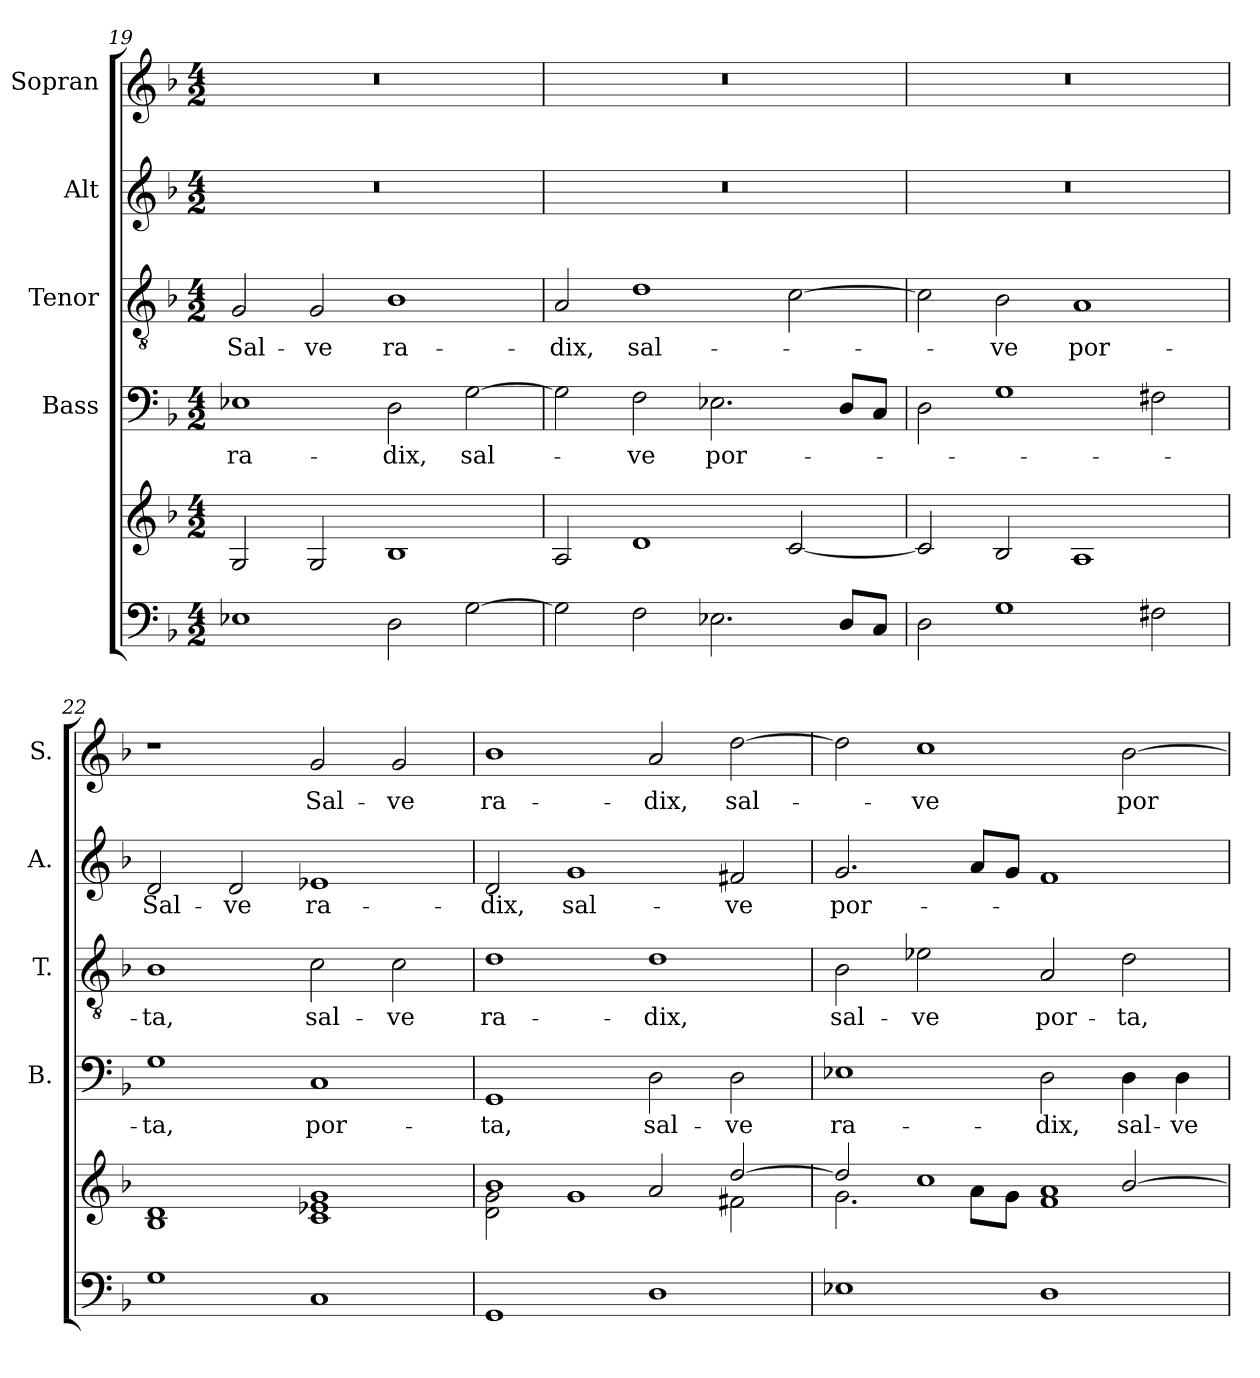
**kern	**kern	**kern	**text	**kern	**text	**kern	**text	**kern	**text
*part5	*part5	*part4	*part4	*part3	*part3	*part2	*part2	*part1	*part1
*staff6	*staff5	*staff4	*staff4	*staff3	*staff3	*staff2	*staff2	*staff1	*staff1
*	*	*I"Bass	*	*I"Tenor	*	*I"Alt	*	*I"Sopran	*
*	*	*I'B.	*	*I'T.	*	*I'A.	*	*I'S.	*
*clefF4	*clefG2	*clefF4	*	*clefGv2	*	*clefG2	*	*clefG2	*
*k[b-]	*k[b-]	*k[b-]	*	*k[b-]	*	*k[b-]	*	*k[b-]	*
*F:	*F:	*F:	*	*F:	*	*F:	*	*F:	*
*M4/2	*M4/2	*M4/2	*	*M4/2	*	*M4/2	*	*M4/2	*
=19	=19	=19	=19	=19	=19	=19	=19	=19	=19
!	!	!	!LO:LY:b	!	!LO:LY:b	!	!	!	!
1E-X	2G/	1E-X	ra-	2G/	Sal-	0r	.	0r	.
!	!	!	!	!	!LO:LY:b	!	!	!	!
.	2G/	.	.	2G/	-ve	.	.	.	.
!	!	!	!LO:LY:b	!	!LO:LY:b	!	!	!	!
2D\	1B-	2D\	-dix,	1B-	ra-	.	.	.	.
!	!	!	!LO:LY:b	!	!	!	!	!	!
[2G\	.	[2G\	sal-	.	.	.	.	.	.
=20	=20	=20	=20	=20	=20	=20	=20	=20	=20
!	!	!	!	!	!LO:LY:b	!	!	!	!
2G\]	2A/	2G\]	.	2A/	-dix,	0r	.	0r	.
!	!	!	!LO:LY:b	!	!LO:LY:b	!	!	!	!
2F\	1d	2F\	-ve	1d	sal-	.	.	.	.
!	!	!	!LO:LY:b	!	!	!	!	!	!
2.E-X\	.	2.E-X\	por-	.	.	.	.	.	.
.	[2c/	.	.	[2c\	.	.	.	.	.
8D/L	.	8D/L	.	.	.	.	.	.	.
8C/J	.	8C/J	.	.	.	.	.	.	.
!!LO:PB:g=z
=21	=21	=21	=21	=21	=21	=21	=21	=21	=21
2D\	2c/]	2D\	.	2c\]	.	0r	.	0r	.
!	!	!	!	!	!LO:LY:b	!	!	!	!
1G	2B-/	1G	.	2B-\	-ve	.	.	.	.
!	!	!	!	!	!LO:LY:b	!	!	!	!
.	1A	.	.	1A	por-	.	.	.	.
2F#X\	.	2F#X\	.	.	.	.	.	.	.
=22	=22	=22	=22	=22	=22	=22	=22	=22	=22
!	!	!	!LO:LY:b	!	!LO:LY:b	!	!LO:LY:b	!	!
1G	1B- 1d	1G	-ta,	1B-	-ta,	2d/	Sal-	1r	.
!	!	!	!	!	!	!	!LO:LY:b	!	!
.	.	.	.	.	.	2d/	-ve	.	.
!	!	!	!LO:LY:b	!	!LO:LY:b	!	!LO:LY:b	!	!LO:LY:b
1C	1c 1e-X 1g	1C	por-	2c\	sal-	1e-X	ra-	2g/	Sal-
!	!	!	!	!	!LO:LY:b	!	!	!	!LO:LY:b
.	.	.	.	2c\	-ve	.	.	2g/	-ve
=23	=23	=23	=23	=23	=23	=23	=23	=23	=23
*	*^	*	*	*	*	*	*	*	*
!	!	!	!	!LO:LY:b	!	!LO:LY:b	!	!LO:LY:b	!	!LO:LY:b
1GG	1b-	2d\ 2g\	1GG	-ta,	1d	ra-	2d/	-dix,	1b-	ra-
!	!	!	!	!	!	!	!	!LO:LY:b	!	!
.	.	1g	.	.	.	.	1g	sal-	.	.
!	!	!	!	!LO:LY:b	!	!LO:LY:b	!	!	!	!LO:LY:b
1D	2a/	.	2D\	sal-	1d	-dix,	.	.	2a/	-dix,
!	!	!	!	!LO:LY:b	!	!	!	!LO:LY:b	!	!LO:LY:b
.	[>2dd/	2f#X\	2D\	-ve	.	.	2f#X/	-ve	[2dd\	sal-
=24	=24	=24	=24	=24	=24	=24	=24	=24	=24	=24
!	!	!	!	!LO:LY:b	!	!LO:LY:b	!	!LO:LY:b	!	!
1E-X	2dd/]	2.g\	1E-X	ra-	2B-\	sal-	2.g/	por-	2dd\]	.
!	!	!	!	!	!	!LO:LY:b	!	!	!	!LO:LY:b
.	1cc	.	.	.	2e-X\	-ve	.	.	1cc	-ve
.	.	8a\L	.	.	.	.	8a/L	.	.	.
.	.	8g\J	.	.	.	.	8g/J	.	.	.
!	!	!	!	!LO:LY:b	!	!LO:LY:b	!	!	!	!
1D	.	1f 1a	2D\	-dix,	2A/	por-	1f	.	.	.
!	!	!	!	!LO:LY:b	!	!LO:LY:b	!	!	!	!LO:LY:b
.	[>2b-/	.	4D\	sal-	2d\	-ta,	.	.	[2b-\	por-
!	!	!	!	!LO:LY:b	!	!	!	!	!	!
.	.	.	4D\	-ve	.	.	.	.	.	.
*	*v	*v	*	*	*	*	*	*	*	*
=	=	=	=	=	=	=	=	=	=
*-	*-	*-	*-	*-	*-	*-	*-	*-	*-
